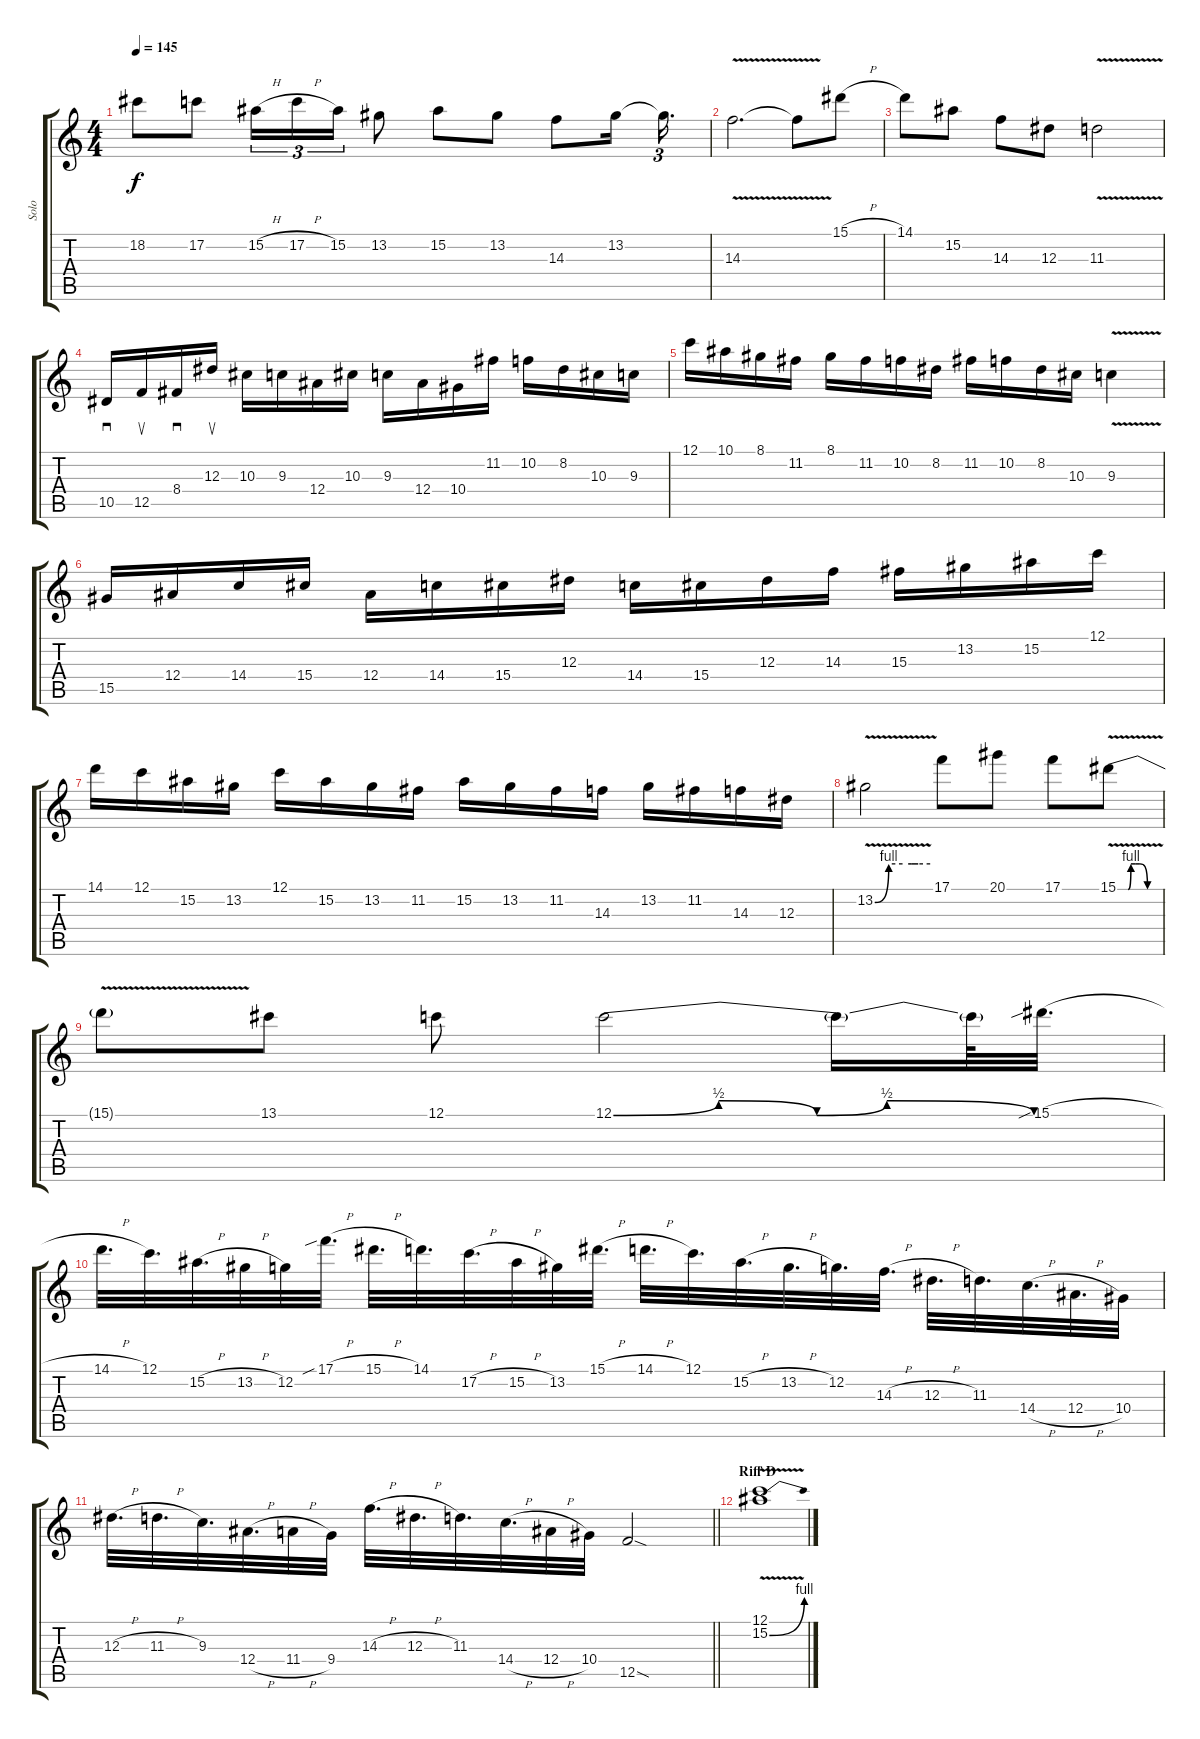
\track ("Solo" "Solo") {instrument distortionguitar}
\staff {score tabs}
\tuning (C4 G3 Eb3 Bb2 F2 C2) {hide}
\ts (4 4)
\tempo 145
\clef g2
\ks c
18.2.8{dy f} 17.2.8 15.2{h}.16{tu (3 2)} 17.2{h}.16{tu (3 2)} 15.2.16{tu (3 2)} 13.2.8 15.2.8 13.2.8 14.3.8 13.2.16 13.2{t}.16{d tu (3 2)} |
14.3{v}.2{d} 14.3{t}.8 15.1{h}.8 |
14.1.8 15.2.8 14.3.8 12.3.8 11.3{v}.2 |
10.5.16{sd} 12.5.16{su} 8.4.16{sd} 12.3.16{su} 10.3.16 9.3.16 12.4.16 10.3.16 9.3.16 12.4.16 10.4.16 11.2.16 10.2.16 8.2.16 10.3.16 9.3.16 |
12.1.16 10.1.16 8.1.16 11.2.16 8.1.16 11.2.16 10.2.16 8.2.16 11.2.16 10.2.16 8.2.16 10.3.16 9.3{v}.4 |
15.5.16 12.4.16 14.4.16 15.4.16 12.4.16 14.4.16 15.4.16 12.3.16 14.4.16 15.4.16 12.3.16 14.3.16 15.3.16 13.2.16 15.2.16 12.1.16 |
14.1.16 12.1.16 15.2.16 13.2.16 12.1.16 15.2.16 13.2.16 11.2.16 15.2.16 13.2.16 11.2.16 14.3.16 13.2.16 11.2.16 14.3.16 12.3.16 |
13.2{be (custom 0 0 15 4 30 4 40 4 47 4 60 4) v}.2 17.1.8 20.1.8 17.1.8 15.1{be (custom 0 0 15 0 19 4 26 4 32 4 43 0 48 0 60 0) v}.8 |
15.1{t}.8 13.1.8 12.1.8 12.1{be (custom 0 0 15 2 29 0 39 2 60 0)}.2 12.1{t}.16 12.1{t}.64 15.1{sib h}.32{d} |
14.1{h}.32{d} 12.1.32{d} 15.2{h}.32{d} 13.2{h}.32 12.2.32 17.1{sib h}.32{d} 15.1{h}.32{d} 14.1.32{d} 17.2{h}.32{d} 15.2{h}.32 13.2.32 15.1{h}.32{d} 14.1{h}.32{d} 12.1.32{d} 15.2{h}.32{d} 13.2{h}.32{d} 12.2.32{d} 14.3{h}.32{d} 12.3{h}.32{d} 11.3.32{d} 14.4{h}.32{d} 12.4{h}.32{d} 10.4.32 |
\barLineRight lightlight
12.3{h}.32{d} 11.3{h}.32{d} 9.3.32{d} 12.4{h}.32{d} 11.4{h}.32 9.4.32 14.3{h}.32{d} 12.3{h}.32{d} 11.3.32{d} 14.4{h}.32{d} 12.4{h}.32 10.4.32 12.5{sod}.2 |
\section ("" "Riff D")
(12.1 15.2{be (bend 0 0 60 4) v}).1
